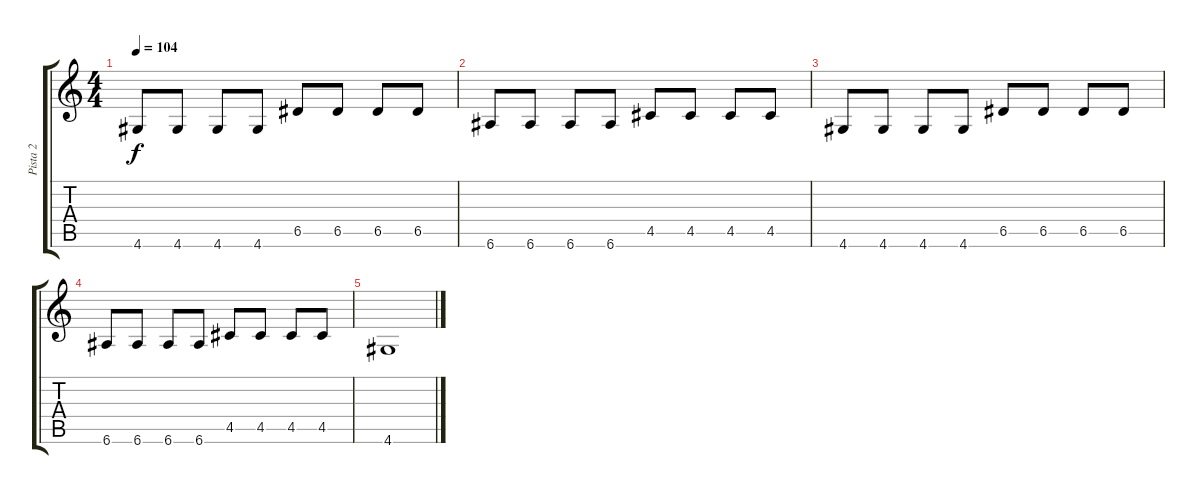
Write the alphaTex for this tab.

\track ("Pista 2" "Pista 2") {instrument electricbasspick}
\staff {score tabs}
\tuning (E4 B3 G3 D3 A2 E2) {hide}
\ts (4 4)
\tempo 104
\clef g2
\ks c
4.6.8{dy f} 4.6.8 4.6.8 4.6.8 6.5.8 6.5.8 6.5.8 6.5.8 |
6.6.8 6.6.8 6.6.8 6.6.8 4.5.8 4.5.8 4.5.8 4.5.8 |
4.6.8 4.6.8 4.6.8 4.6.8 6.5.8 6.5.8 6.5.8 6.5.8 |
6.6.8 6.6.8 6.6.8 6.6.8 4.5.8 4.5.8 4.5.8 4.5.8 |
4.6.1{volume 0}
